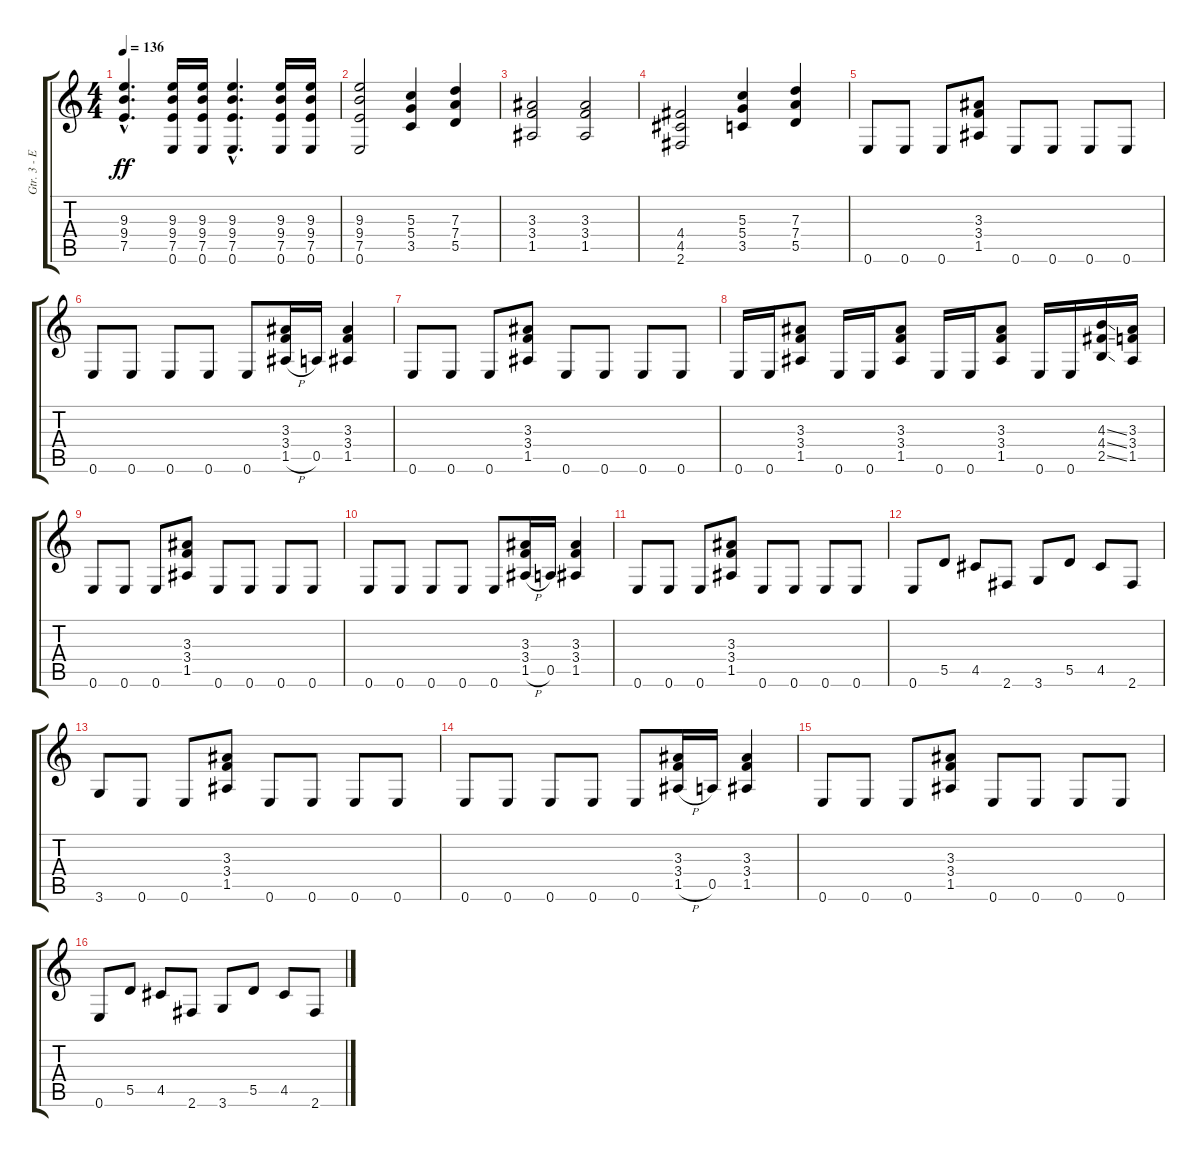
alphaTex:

\track ("Gtr. 3 - Electric" "Gtr. 3 - E") {instrument distortionguitar}
\staff {score tabs}
\tuning (E4 B3 G3 D3 A2 E2) {hide}
\ts (4 4)
\tempo 136
\clef g2
\ks c
(9.3{hac} 9.4{hac} 7.5{hac}).4{d dy ff} (9.3 9.4 7.5 0.6).16 (9.3 9.4 7.5 0.6).16 (9.3{hac} 9.4{hac} 7.5{hac} 0.6{hac}).4{d} (9.3 9.4 7.5 0.6).16 (9.3 9.4 7.5 0.6).16 |
(9.3 9.4 7.5 0.6).2 (5.3 5.4 3.5).4 (7.3 7.4 5.5).4 |
(3.3 3.4 1.5).2 (3.3 3.4 1.5).2 |
(4.4 4.5 2.6).2 (5.3 5.4 3.5).4 (7.3 7.4 5.5).4 |
0.6.8 0.6.8 0.6.8 (3.3 3.4 1.5).8 0.6.8 0.6.8 0.6.8 0.6.8 |
0.6.8 0.6.8 0.6.8 0.6.8 0.6.8 (3.3 3.4 1.5{h}).16 0.5.16 (3.3 3.4 1.5).4 |
0.6.8 0.6.8 0.6.8 (3.3 3.4 1.5).8 0.6.8 0.6.8 0.6.8 0.6.8 |
0.6.16 0.6.16 (3.3 3.4 1.5).8 0.6.16 0.6.16 (3.3 3.4 1.5).8 0.6.16 0.6.16 (3.3 3.4 1.5).8 0.6.16 0.6.16 (4.3{ss} 4.4{ss} 2.5{ss}).16 (3.3 3.4 1.5).16 |
0.6.8 0.6.8 0.6.8 (3.3 3.4 1.5).8 0.6.8 0.6.8 0.6.8 0.6.8 |
0.6.8 0.6.8 0.6.8 0.6.8 0.6.8 (3.3 3.4 1.5{h}).16 0.5.16 (3.3 3.4 1.5).4 |
0.6.8 0.6.8 0.6.8 (3.3 3.4 1.5).8 0.6.8 0.6.8 0.6.8 0.6.8 |
0.6.8 5.5.8 4.5.8 2.6.8 3.6.8 5.5.8 4.5.8 2.6.8 |
3.6.8 0.6.8 0.6.8 (3.3 3.4 1.5).8 0.6.8 0.6.8 0.6.8 0.6.8 |
0.6.8 0.6.8 0.6.8 0.6.8 0.6.8 (3.3 3.4 1.5{h}).16 0.5.16 (3.3 3.4 1.5).4 |
0.6.8 0.6.8 0.6.8 (3.3 3.4 1.5).8 0.6.8 0.6.8 0.6.8 0.6.8 |
0.6.8 5.5.8 4.5.8 2.6.8 3.6.8 5.5.8 4.5.8 2.6.8
